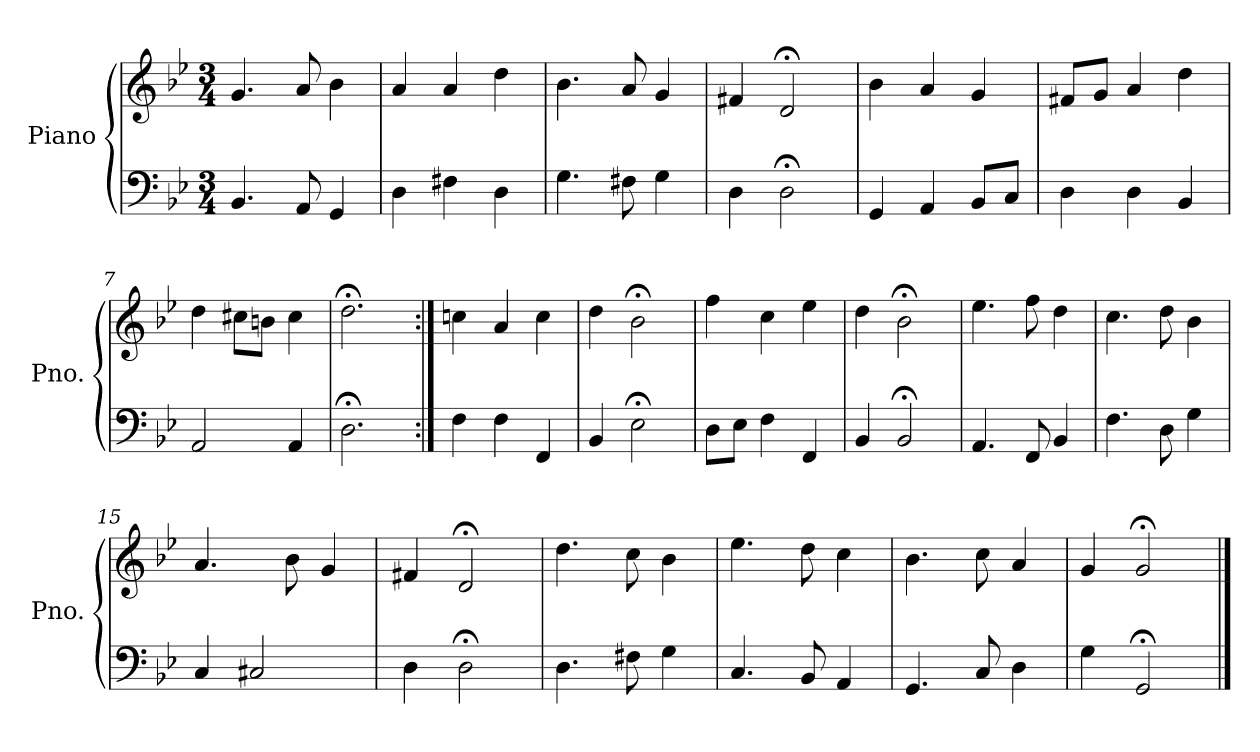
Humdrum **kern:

**kern	**kern
*part1	*part1
*staff2	*staff1
*I"Piano	*
*I'Pno.	*
*clefF4	*clefG2
*k[b-e-]	*k[b-e-]
*M3/4	*M3/4
=1	=1
4.BB-/	4.g/
8AA/	8a/
4GG/	4b-\
=2	=2
4D\	4a/
4F#X\	4a/
4D\	4dd\
=3	=3
4.G\	4.b-\
8F#X\	8a/
4G\	4g/
=4	=4
4D\	4f#X/
2D;<\	2d;</
=5	=5
4GG/	4b-\
4AA/	4a/
8BB-/L	4g/
8C/J	.
=6	=6
4D\	8f#X/L
.	8g/J
4D\	4a/
4BB-/	4dd\
=7	=7
2AA/	4dd\
.	8cc#X\L
.	8bn\J
4AA/	4cc#\
=8	=8
2.D;<\	2.dd;<\
!!LO:LB:g=z
=9:|!	=9:|!
4F\	4ccn\
4F\	4a/
4FF/	4cc\
=10	=10
4BB-/	4dd\
2E-;<\	2b-;<\
=11	=11
8D\L	4ff\
8E-\J	.
4F\	4cc\
4FF/	4ee-\
=12	=12
4BB-/	4dd\
2BB-;</	2b-;<\
=13	=13
4.AA/	4.ee-\
8FF/	8ff\
4BB-/	4dd\
=14	=14
4.F\	4.cc\
8D\	8dd\
4G\	4b-\
=15	=15
4C/	4.a/
2C#X/	.
.	8b-\
.	4g/
=16	=16
4D\	4f#X/
2D;<\	2d;</
=17	=17
4.D\	4.dd\
8F#X\	8cc\
4G\	4b-\
=18	=18
4.C/	4.ee-\
8BB-/	8dd\
4AA/	4cc\
!!LO:LB:g=z
=19	=19
4.GG/	4.b-\
8C/	8cc\
4D\	4a/
=20	=20
4G\	4g/
2GG;</	2g;</
==	==
*-	*-
